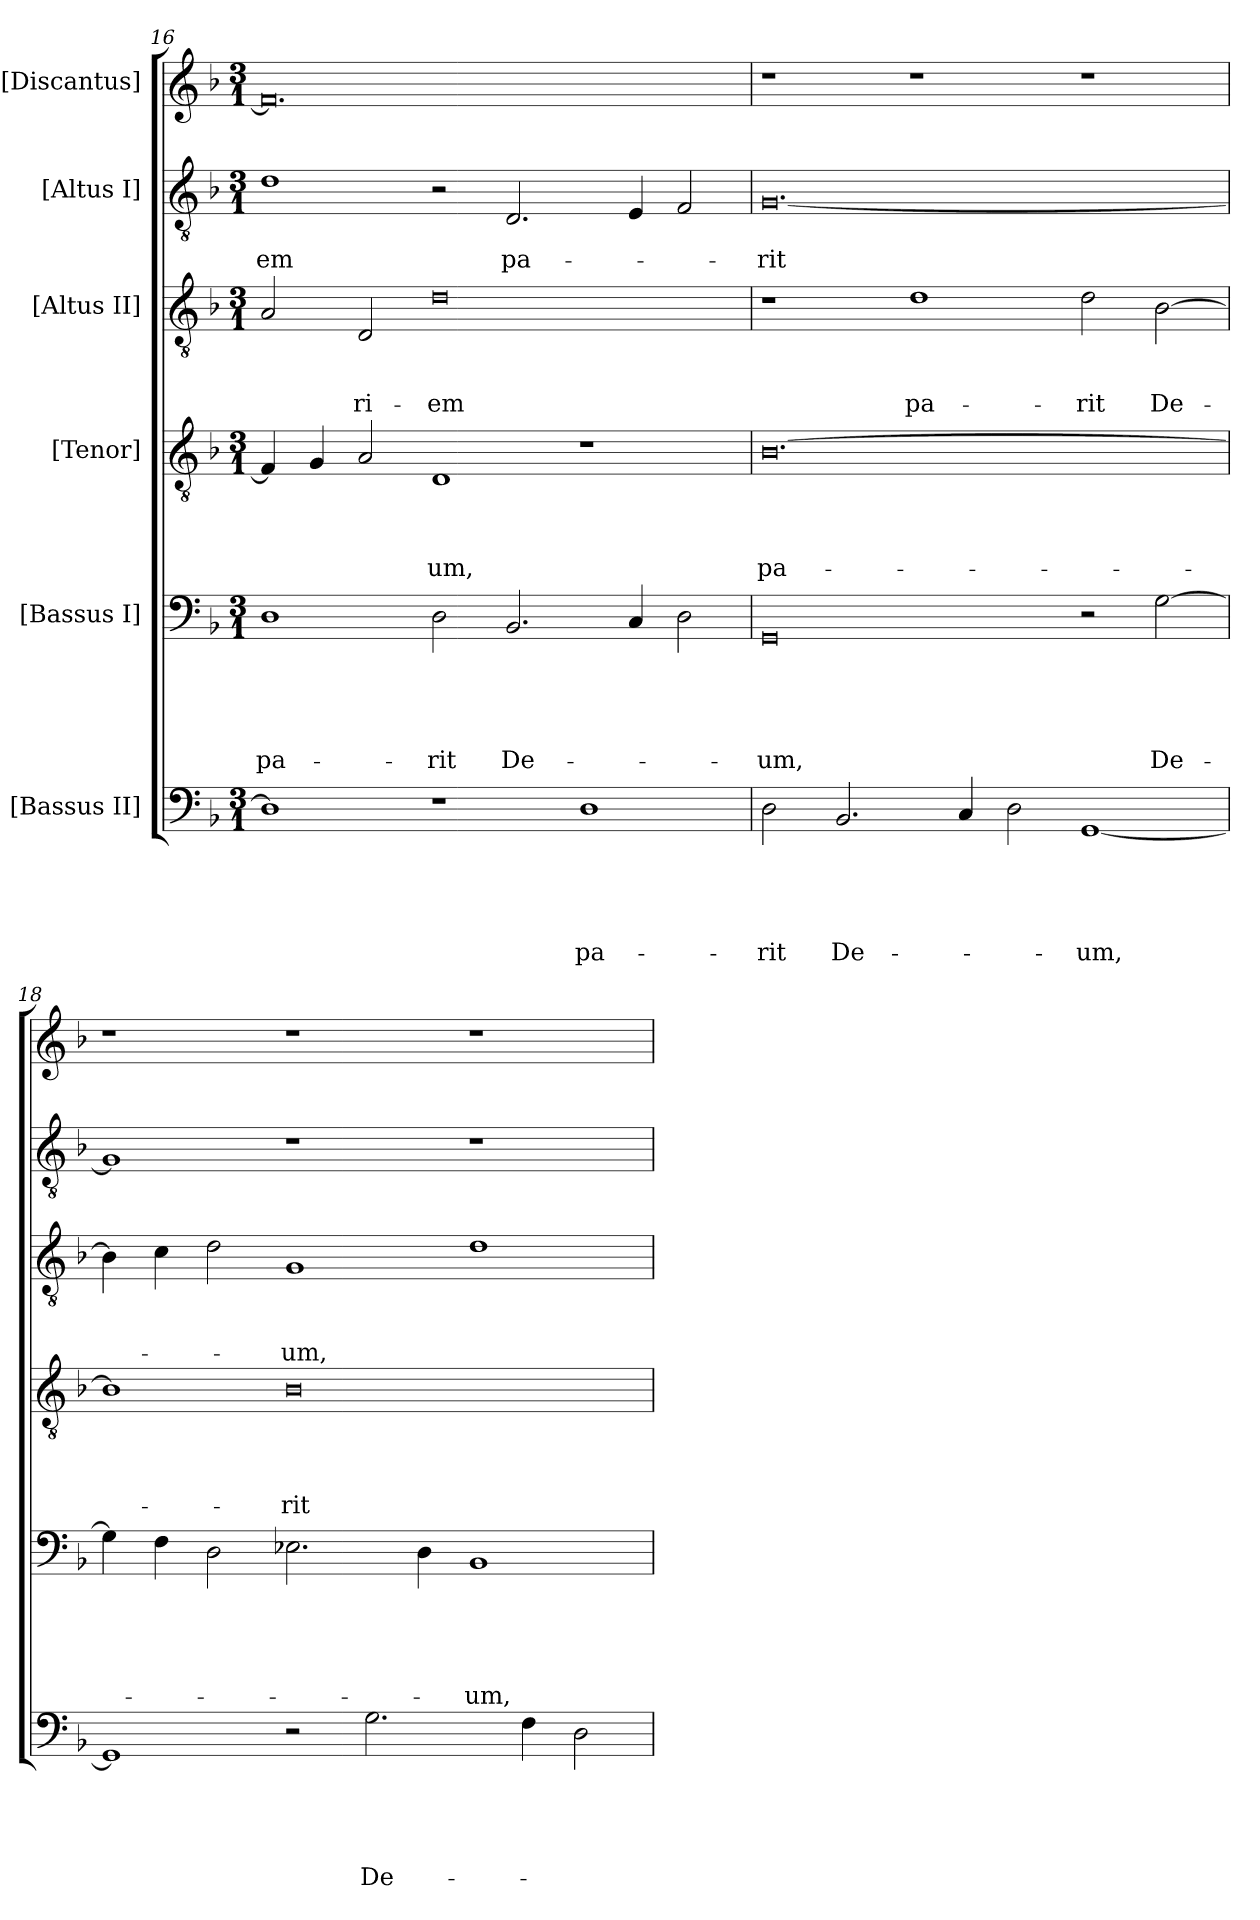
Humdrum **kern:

**kern	**text	**text	**text	**text	**text	**kern	**text	**text	**text	**text	**text	**kern	**text	**text	**text	**text	**kern	**text	**text	**text	**kern	**text	**text	**kern
*part6	*part6	*part6	*part6	*part6	*part6	*part5	*part5	*part5	*part5	*part5	*part5	*part4	*part4	*part4	*part4	*part4	*part3	*part3	*part3	*part3	*part2	*part2	*part2	*part1
*staff6	*staff6	*staff6	*staff6	*staff6	*staff6	*staff5	*staff5	*staff5	*staff5	*staff5	*staff5	*staff4	*staff4	*staff4	*staff4	*staff4	*staff3	*staff3	*staff3	*staff3	*staff2	*staff2	*staff2	*staff1
*I"[Bassus II]	*	*	*	*	*	*I"[Bassus I]	*	*	*	*	*	*I"[Tenor]	*	*	*	*	*I"[Altus II]	*	*	*	*I"[Altus I]	*	*	*I"[Discantus]
*clefF4	*	*	*	*	*	*clefF4	*	*	*	*	*	*clefGv2	*	*	*	*	*clefGv2	*	*	*	*clefGv2	*	*	*clefG2
*k[b-]	*	*	*	*	*	*k[b-]	*	*	*	*	*	*k[b-]	*	*	*	*	*k[b-]	*	*	*	*k[b-]	*	*	*k[b-]
*M3/1	*	*	*	*	*	*M3/1	*	*	*	*	*	*M3/1	*	*	*	*	*M3/1	*	*	*	*M3/1	*	*	*M3/1
=16	=16	=16	=16	=16	=16	=16	=16	=16	=16	=16	=16	=16	=16	=16	=16	=16	=16	=16	=16	=16	=16	=16	=16	=16
1D\]	.	.	.	.	.	1D\	.	.	.	.	pa-	4F/]	.	.	.	.	2A/	.	.	.	1d\	.	-em	0.f/]
.	.	.	.	.	.	.	.	.	.	.	.	4G/	.	.	.	.	.	.	.	.	.	.	.	.
.	.	.	.	.	.	.	.	.	.	.	.	2A/	.	.	.	.	2D/	.	.	-ri-	.	.	.	.
1r	.	.	.	.	.	2D\	.	.	.	.	-rit	1D/	.	.	.	-um,	0d\	.	.	-em	2r	.	.	.
.	.	.	.	.	.	2.BB-/	.	.	.	.	De-	.	.	.	.	.	.	.	.	.	2.D/	.	pa-	.
1D\	.	.	.	.	pa-	.	.	.	.	.	.	1r	.	.	.	.	.	.	.	.	.	.	.	.
.	.	.	.	.	.	4C/	.	.	.	.	.	.	.	.	.	.	.	.	.	.	4E/	.	.	.
.	.	.	.	.	.	2D\	.	.	.	.	.	.	.	.	.	.	.	.	.	.	2F/	.	.	.
=17	=17	=17	=17	=17	=17	=17	=17	=17	=17	=17	=17	=17	=17	=17	=17	=17	=17	=17	=17	=17	=17	=17	=17	=17
2D\	.	.	.	.	-rit	0GG/	.	.	.	.	-um,	[0.B-\	.	.	.	pa-	1r	.	.	.	[0.G/	.	-rit	1r
2.BB-/	.	.	.	.	De-	.	.	.	.	.	.	.	.	.	.	.	.	.	.	.	.	.	.	.
.	.	.	.	.	.	.	.	.	.	.	.	.	.	.	.	.	1d/	.	.	pa-	.	.	.	1r
4C/	.	.	.	.	.	.	.	.	.	.	.	.	.	.	.	.	.	.	.	.	.	.	.	.
2D\	.	.	.	.	.	.	.	.	.	.	.	.	.	.	.	.	.	.	.	.	.	.	.	.
[1GG/	.	.	.	.	-um,	2r	.	.	.	.	.	.	.	.	.	.	2d\	.	.	-rit	.	.	.	1r
.	.	.	.	.	.	[2G\	.	.	.	.	De-	.	.	.	.	.	[2B-\	.	.	De-	.	.	.	.
=18	=18	=18	=18	=18	=18	=18	=18	=18	=18	=18	=18	=18	=18	=18	=18	=18	=18	=18	=18	=18	=18	=18	=18	=18
1GG/]	.	.	.	.	.	4G\]	.	.	.	.	.	1B-\]	.	.	.	.	4B-\]	.	.	.	1G/]	.	.	1r
.	.	.	.	.	.	4F\	.	.	.	.	.	.	.	.	.	.	4c\	.	.	.	.	.	.	.
.	.	.	.	.	.	2D\	.	.	.	.	.	.	.	.	.	.	2d\	.	.	.	.	.	.	.
2r	.	.	.	.	.	2.E-X\	.	.	.	.	.	0B-\	.	.	.	-rit	1G/	.	.	-um,	1r	.	.	1r
2.G\	.	.	.	.	De-	.	.	.	.	.	.	.	.	.	.	.	.	.	.	.	.	.	.	.
.	.	.	.	.	.	4D\	.	.	.	.	.	.	.	.	.	.	.	.	.	.	.	.	.	.
.	.	.	.	.	.	1BB-/	.	.	.	.	-um,	.	.	.	.	.	1d\	.	.	.	1r	.	.	1r
4F\	.	.	.	.	.	.	.	.	.	.	.	.	.	.	.	.	.	.	.	.	.	.	.	.
2D\	.	.	.	.	.	.	.	.	.	.	.	.	.	.	.	.	.	.	.	.	.	.	.	.
=	=	=	=	=	=	=	=	=	=	=	=	=	=	=	=	=	=	=	=	=	=	=	=	=
*-	*-	*-	*-	*-	*-	*-	*-	*-	*-	*-	*-	*-	*-	*-	*-	*-	*-	*-	*-	*-	*-	*-	*-	*-
